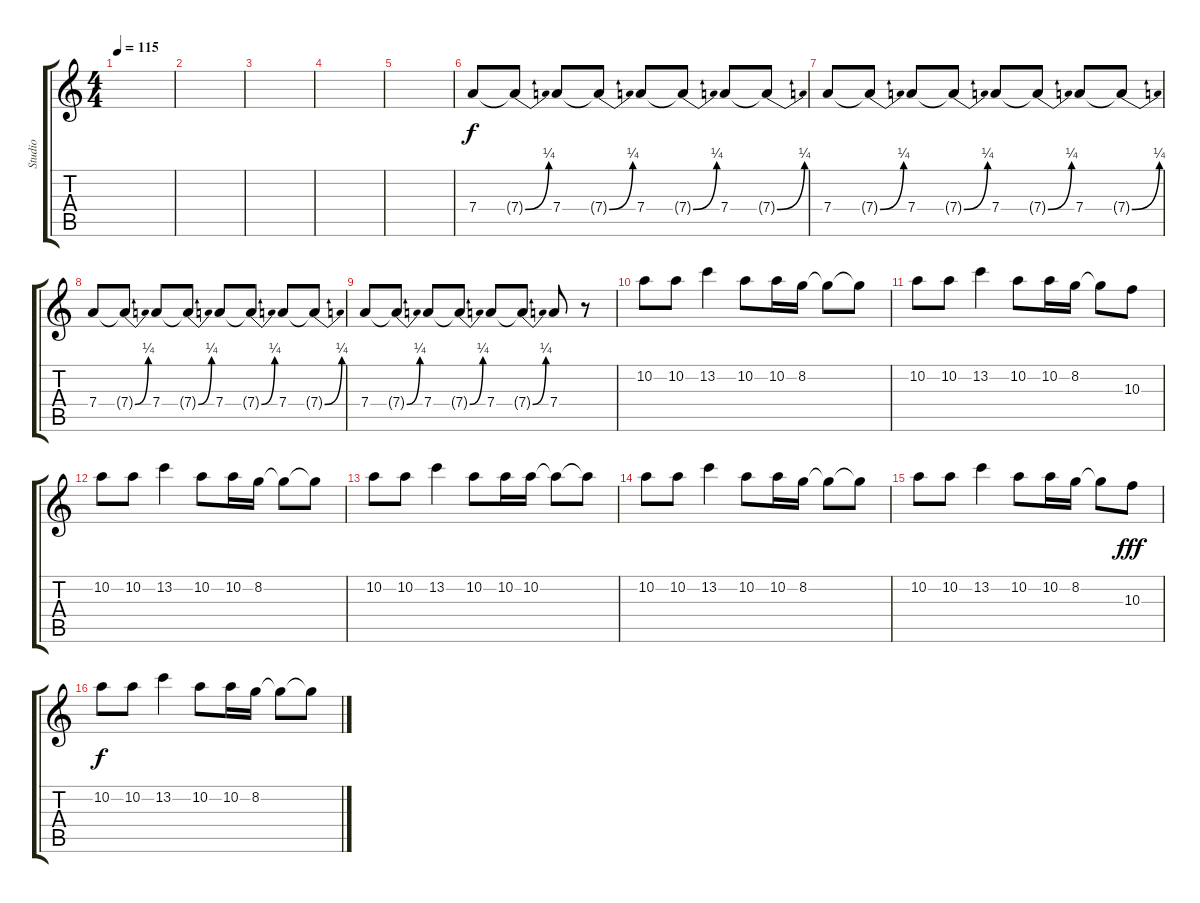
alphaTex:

\track ("Studio" "Studio") {instrument overdrivenguitar}
\staff {score tabs}
\tuning (E4 B3 G3 D3 A2 D2) {hide}
\ts (4 4)
\tempo 115
\clef g2
\ks c
|
|
|
|
|
7.4.8 7.4{be (bend 0 0 60 1) t}.8 7.4.8 7.4{be (bend 0 0 60 1) t}.8 7.4.8 7.4{be (bend 0 0 60 1) t}.8 7.4.8 7.4{be (bend 0 0 60 1) t}.8 |
7.4.8 7.4{be (bend 0 0 60 1) t}.8 7.4.8 7.4{be (bend 0 0 60 1) t}.8 7.4.8 7.4{be (bend 0 0 60 1) t}.8 7.4.8 7.4{be (bend 0 0 60 1) t}.8 |
7.4.8 7.4{be (bend 0 0 60 1) t}.8 7.4.8 7.4{be (bend 0 0 60 1) t}.8 7.4.8 7.4{be (bend 0 0 60 1) t}.8 7.4.8 7.4{be (bend 0 0 60 1) t}.8 |
7.4.8 7.4{be (bend 0 0 60 1) t}.8 7.4.8 7.4{be (bend 0 0 60 1) t}.8 7.4.8 7.4{be (bend 0 0 60 1) t}.8 7.4.8 r.8 |
10.2.8 10.2.8 13.2.4 10.2.8 10.2.16 8.2.16 8.2{t}.8 8.2{t}.8 |
10.2.8 10.2.8 13.2.4 10.2.8 10.2.16 8.2.16 8.2{t}.8 10.3.8 |
10.2.8 10.2.8 13.2.4 10.2.8 10.2.16 8.2.16 8.2{t}.8 8.2{t}.8 |
10.2.8 10.2.8 13.2.4 10.2.8 10.2.16 10.2.16 10.2{t}.8 10.2{t}.8 |
10.2.8 10.2.8 13.2.4 10.2.8 10.2.16 8.2.16 8.2{t}.8 8.2{t}.8 |
10.2.8 10.2.8 13.2.4 10.2.8 10.2.16 8.2.16 8.2{t}.8 10.3.8{dy fff} |
10.2.8{dy f} 10.2.8 13.2.4 10.2.8 10.2.16 8.2.16 8.2{t}.8 8.2{t}.8
